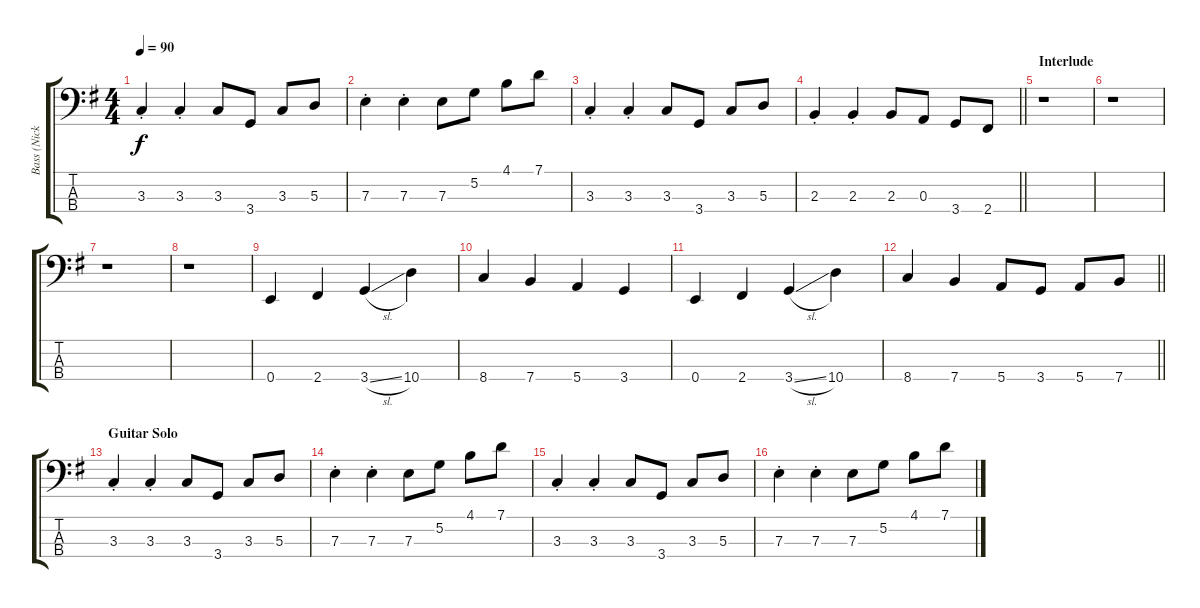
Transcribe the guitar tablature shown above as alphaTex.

\track ("Bass (Nick)" "Bass (Nick") {instrument electricbasspick}
\staff {score tabs}
\tuning (G2 D2 A1 E1) {hide}
\ts (4 4)
\tempo 90
\clef f4
\ks g
3.3{st}.4{dy f} 3.3{st}.4 3.3.8 3.4.8 3.3.8 5.3.8 |
7.3{st}.4 7.3{st}.4 7.3.8 5.2.8 4.1.8 7.1.8 |
3.3{st}.4 3.3{st}.4 3.3.8 3.4.8 3.3.8 5.3.8 |
\barLineRight lightlight
2.3{st}.4 2.3{st}.4 2.3.8 0.3.8 3.4.8 2.4.8 |
\section ("" "Interlude")
r.1 |
r.1 |
r.1 |
r.1 |
0.4.4 2.4.4 3.4{sl}.4 10.4.4 |
8.4.4 7.4.4 5.4.4 3.4.4 |
0.4.4 2.4.4 3.4{sl}.4 10.4.4 |
\barLineRight lightlight
8.4.4 7.4.4 5.4.8 3.4.8 5.4.8 7.4.8 |
\section ("" "Guitar Solo")
3.3{st}.4 3.3{st}.4 3.3.8 3.4.8 3.3.8 5.3.8 |
7.3{st}.4 7.3{st}.4 7.3.8 5.2.8 4.1.8 7.1.8 |
3.3{st}.4 3.3{st}.4 3.3.8 3.4.8 3.3.8 5.3.8 |
7.3{st}.4 7.3{st}.4 7.3.8 5.2.8 4.1.8 7.1.8
